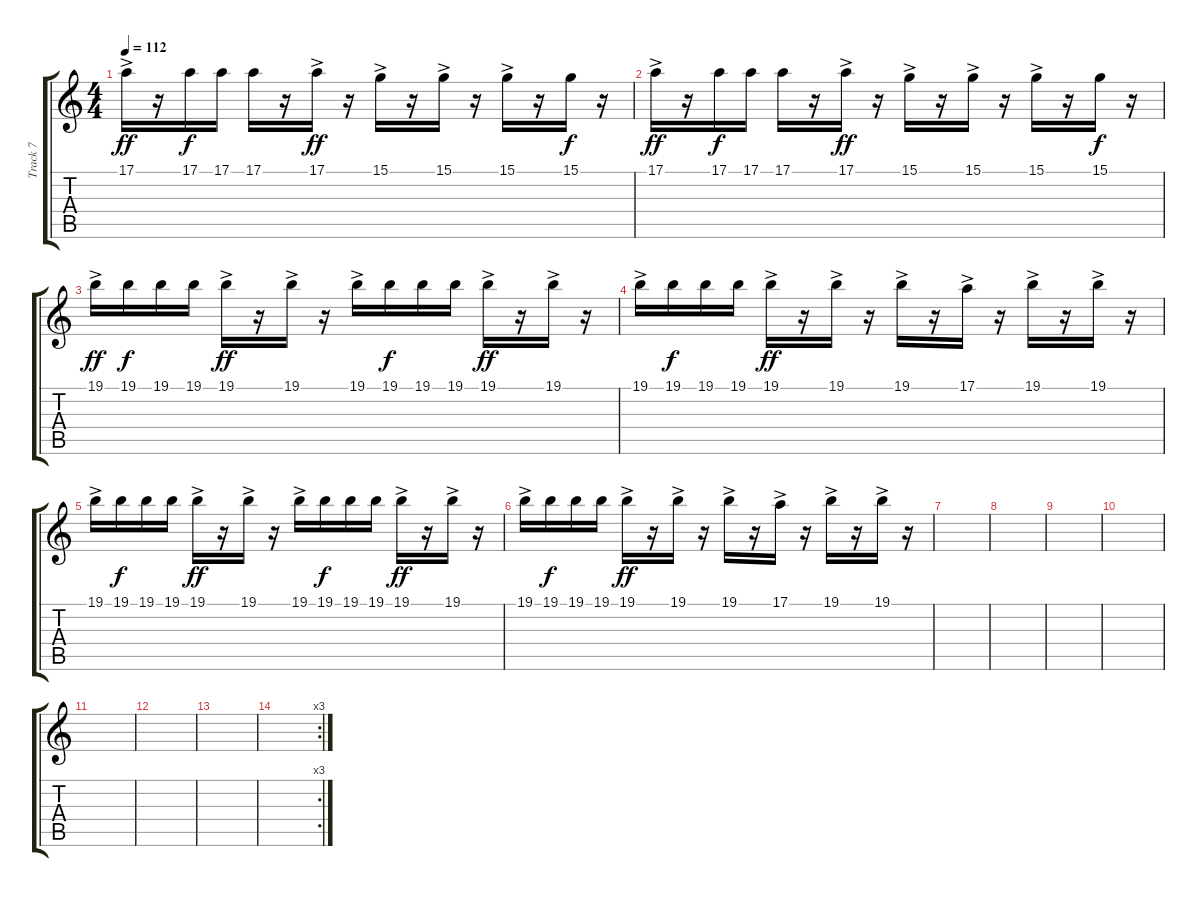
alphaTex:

\track ("Track 7" "Track 7") {instrument honkytonkpiano}
\staff {score tabs}
\tuning (E4 B3 G3 D3 A2 E2) {hide}
\ts (4 4)
\tempo 112
\clef g2
\ks c
17.1{ac}.16{dy ff} r.16 17.1.16{dy f} 17.1.16 17.1.16 r.16 17.1{ac}.16{dy ff} r.16 15.1{ac}.16 r.16 15.1{ac}.16 r.16 15.1{ac}.16 r.16 15.1.16{dy f} r.16 |
17.1{ac}.16{dy ff} r.16 17.1.16{dy f} 17.1.16 17.1.16 r.16 17.1{ac}.16{dy ff} r.16 15.1{ac}.16 r.16 15.1{ac}.16 r.16 15.1{ac}.16 r.16 15.1.16{dy f} r.16 |
19.1{ac}.16{dy ff} 19.1.16{dy f} 19.1.16 19.1.16 19.1{ac}.16{dy ff} r.16 19.1{ac}.16 r.16 19.1{ac}.16 19.1.16{dy f} 19.1.16 19.1.16 19.1{ac}.16{dy ff} r.16 19.1{ac}.16 r.16 |
19.1{ac}.16 19.1.16{dy f} 19.1.16 19.1.16 19.1{ac}.16{dy ff} r.16 19.1{ac}.16 r.16 19.1{ac}.16 r.16 17.1{ac}.16 r.16 19.1{ac}.16 r.16 19.1{ac}.16 r.16 |
19.1{ac}.16 19.1.16{dy f} 19.1.16 19.1.16 19.1{ac}.16{dy ff} r.16 19.1{ac}.16 r.16 19.1{ac}.16 19.1.16{dy f} 19.1.16 19.1.16 19.1{ac}.16{dy ff} r.16 19.1{ac}.16 r.16 |
19.1{ac}.16 19.1.16{dy f} 19.1.16 19.1.16 19.1{ac}.16{dy ff} r.16 19.1{ac}.16 r.16 19.1{ac}.16 r.16 17.1{ac}.16 r.16 19.1{ac}.16 r.16 19.1{ac}.16 r.16 |
|
|
|
|
|
|
|
\rc 3
